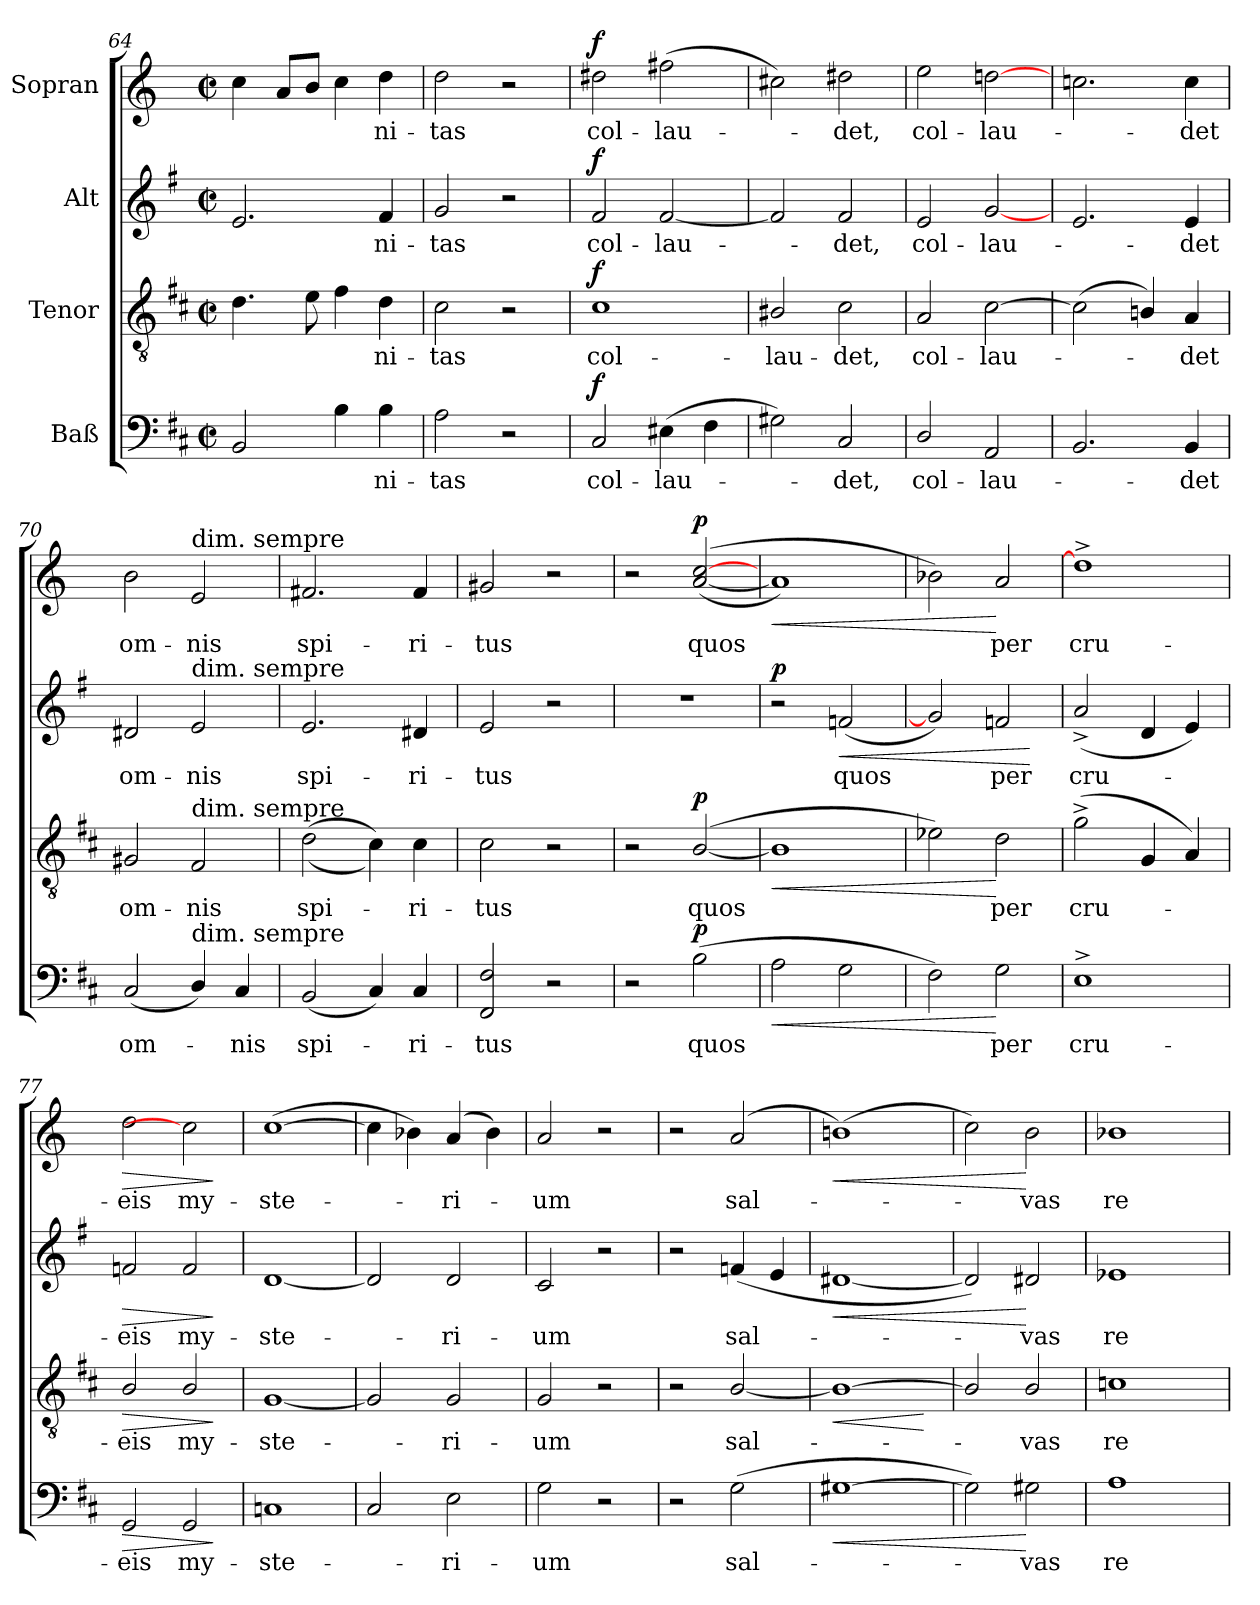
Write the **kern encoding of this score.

**kern	**text	**dynam	**kern	**text	**dynam	**kern	**text	**dynam	**kern	**text	**dynam
*part4	*part4	*part4	*part3	*part3	*part3	*part2	*part2	*part2	*part1	*part1	*part1
*staff4	*staff4	*staff4	*staff3	*staff3	*staff3	*staff2	*staff2	*staff2	*staff1	*staff1	*staff1
*I"Baß	*	*	*I"Tenor	*	*	*I"Alt	*	*	*I"Sopran	*	*
*clefF4	*	*	*clefGv2	*	*	*clefG2	*	*	*clefG2	*	*
*ITrd1c2	*	*	*ITrd1c2	*	*	*	*	*	*	*	*
*k[]	*	*	*k[]	*	*	*k[f#]	*	*	*k[]	*	*
*C:	*	*	*C:	*	*	*G:	*	*	*C:	*	*
*M2/2	*	*	*M2/2	*	*	*M2/2	*	*	*M2/2	*	*
*met(c|)	*	*	*met(c|)	*	*	*met(c|)	*	*	*met(c|)	*	*
=64	=64	=64	=64	=64	=64	=64	=64	=64	=64	=64	=64
2AA/	.	.	4.c\	.	.	2.e/	.	.	4cc\	.	.
.	.	.	.	.	.	.	.	.	8a/L	.	.
.	.	.	8d\	.	.	.	.	.	8b/J	.	.
4A\	.	.	4e\	.	.	.	.	.	4cc\	.	.
4A\	-ni-	.	4c\	-ni-	.	4f#/	-ni-	.	4dd\	-ni-	.
=65	=65	=65	=65	=65	=65	=65	=65	=65	=65	=65	=65
2G\	-tas	.	2B\	-tas	.	2g/	-tas	.	2dd\	-tas	.
2r	.	.	2r	.	.	2r	.	.	2r	.	.
=66	=66	=66	=66	=66	=66	=66	=66	=66	=66	=66	=66
!	!	!LO:DY:a	!	!	!LO:DY:a	!	!	!LO:DY:a	!	!	!LO:DY:a
2BB/	col-	f	1B	col-	f	2f#/	col-	f	2dd#X\	col-	f
(4D#X\	-lau-	.	.	.	.	[2f#/	-lau-	.	(2ff#X\	-lau-	.
4E\	.	.	.	.	.	.	.	.	.	.	.
=67	=67	=67	=67	=67	=67	=67	=67	=67	=67	=67	=67
2F#X\)	.	.	2A#X/	-lau-	.	2f#/]	.	.	2cc#X\)	.	.
2BB/	-det,	.	2B\	-det,	.	2f#/	-det,	.	2dd#X\	-det,	.
=68	=68	=68	=68	=68	=68	=68	=68	=68	=68	=68	=68
2C/	col-	.	2G/	col-	.	2e/	col-	.	2ee\	col-	.
2GG/	-lau-	.	[2B\	-lau-	.	[2g/	-lau-	.	[2ddni\	-lau-	.
=69	=69	=69	=69	=69	=69	=69	=69	=69	=69	=69	=69
2.AA/	.	.	(2B\]	.	.	2.e/	.	.	2.ccni\	.	.
.	.	.	4Ani/)	.	.	.	.	.	.	.	.
4AA/	-det	.	4G/	-det	.	4e/	-det	.	4cc\	-det	.
=70	=70	=70	=70	=70	=70	=70	=70	=70	=70	=70	=70
(2BB/	om-	.	2F#X/	om-	.	2d#X/	om-	.	2b\	om-	.
!	!	!	!	!	!	!	!	!	!LO:TX:a:t=dim. sempre	!	!
!	!	!	!	!	!	!LO:TX:a:t=dim. sempre	!	!	!	!	!
!	!	!	!LO:TX:a:t=dim. sempre	!	!	!	!	!	!	!	!
!LO:TX:a:t=dim. sempre	!	!	!	!	!	!	!	!	!	!	!
4C/)	.	.	2E/	-nis	.	2e/	-nis	.	2e/	-nis	.
4BB/	-nis	.	.	.	.	.	.	.	.	.	.
=71	=71	=71	=71	=71	=71	=71	=71	=71	=71	=71	=71
(2AA/	spi-	.	((2c\	spi-	.	2.e/	spi-	.	2.f#X/	spi-	.
4BB/)	.	.	4B\))	.	.	.	.	.	.	.	.
4BB/	-ri-	.	4B\	-ri-	.	4d#X/	-ri-	.	4f#/	-ri-	.
=72	=72	=72	=72	=72	=72	=72	=72	=72	=72	=72	=72
2EE/ 2E/	-tus	.	2B\	-tus	.	2e/	-tus	.	2g#X/	-tus	.
2r	.	.	2r	.	.	2r	.	.	2r	.	.
!!LO:LB:g=z
=73	=73	=73	=73	=73	=73	=73	=73	=73	=73	=73	=73
2r	.	.	2r	.	.	1r	.	.	2r	.	.
!	!	!LO:DY:a	!	!	!LO:DY:a	!	!	!	!	!	!LO:DY:a
(2A\	quos	p	([2A/	quos	p	.	.	.	(([2a/ [2cc/	quos	p
=74	=74	=74	=74	=74	=74	=74	=74	=74	=74	=74	=74
!	!	!LO:HP:b	!	!	!LO:HP:b	!	!	!LO:DY:a	!	!	!LO:HP:b
2G\	.	<	1A]	.	<	2r	.	p	1a])	.	<
!	!	!	!	!	!	!	!	!LO:HP:b	!	!	!
2F\	.	.	.	.	.	(2fn/	quos	<	.	.	.
=75	=75	=75	=75	=75	=75	=75	=75	=75	=75	=75	=75
2E\)	.	.	2d-X\)	.	.	2g/])	.	.	2b-X\)	.	.
2F\	per	[	2c\	per	[	2fn/	per	.	2a/	per	[
.	.	.	.	.	.	.	.	[	.	.	.
=76	=76	=76	=76	=76	=76	=76	=76	=76	=76	=76	=76
1D^	cru-	.	(2f^\	cru-	.	(2a^/	cru-	.	1dd^]	cru-	.
.	.	.	4F/	.	.	4d/	.	.	.	.	.
.	.	.	4G/)	.	.	4e/)	.	.	.	.	.
=77	=77	=77	=77	=77	=77	=77	=77	=77	=77	=77	=77
!	!	!LO:HP:b	!	!	!LO:HP:b	!	!	!LO:HP:b	!	!	!LO:HP:b
2FF/	-eis	>	2A/	-eis	>	2fn/	-eis	>	2dd\	-eis	>
2FF/	my-	.	2A/	my-	.	2f/	my-	.	2cc\]	my-	.
.	.	]	.	.	]	.	.	]	.	.	]
=78	=78	=78	=78	=78	=78	=78	=78	=78	=78	=78	=78
1BB-X	-ste-	.	[1F	-ste-	.	[1d	-ste-	.	([1cc	-ste-	.
=79	=79	=79	=79	=79	=79	=79	=79	=79	=79	=79	=79
2BB/	.	.	2F/]	.	.	2d/]	.	.	4cc\]	.	.
.	.	.	.	.	.	.	.	.	4b-X\)	.	.
2D\	-ri-	.	2F/	-ri-	.	2d/	-ri-	.	(4a/	-ri-	.
.	.	.	.	.	.	.	.	.	4b-\)	.	.
=80	=80	=80	=80	=80	=80	=80	=80	=80	=80	=80	=80
2F\	-um	.	2F/	-um	.	2c/	-um	.	2a/	-um	.
2r	.	.	2r	.	.	2r	.	.	2r	.	.
=81	=81	=81	=81	=81	=81	=81	=81	=81	=81	=81	=81
*^	*	*	*	*	*	*	*	*	*	*	*
2r	2ryy	.	.	2r	.	.	2r	.	.	2r	.	.
(2F\	2ryy	sal--	.	[2A/	sal--	.	(4fn/	sal--	.	(2a/	sal--	.
.	.	.	.	.	.	.	4e/	.	.	.	.	.
=82	=82	=82	=82	=82	=82	=82	=82	=82	=82	=82	=82	=82
!	!	!	!LO:HP:b	!	!	!LO:HP:b	!	!	!LO:HP:b	!	!	!LO:HP:b
[1F#X	2ryy	.	<	1A_	.	<	[1d#X	.	<	(1bni)	.	<
.	2ryy	.	.	.	.	.	.	.	.	.	.	.
*v	*v	*	*	*	*	*	*	*	*	*	*	*
.	.	.	.	.	[	.	.	.	.	.	.
=83	=83	=83	=83	=83	=83	=83	=83	=83	=83	=83	=83
*^	*	*	*	*	*	*	*	*	*	*	*
2F#\])	2ryy	.	.	2A/]	.	.	2d#/])	.	.	2cc\)	.	.
2F#X\	2ryy	-vas	[	2A/	-vas	.	2d#X/	-vas	[	2b\	-vas	[
=84	=84	=84	=84	=84	=84	=84	=84	=84	=84	=84	=84	=84
1G	2ryy	re-	.	1B-X	re-	.	1e-X	re-	.	1b-X	re-	.
.	2ryy	.	.	.	.	.	.	.	.	.	.	.
*v	*v	*	*	*	*	*	*	*	*	*	*	*
=	=	=	=	=	=	=	=	=	=	=	=
*-	*-	*-	*-	*-	*-	*-	*-	*-	*-	*-	*-
